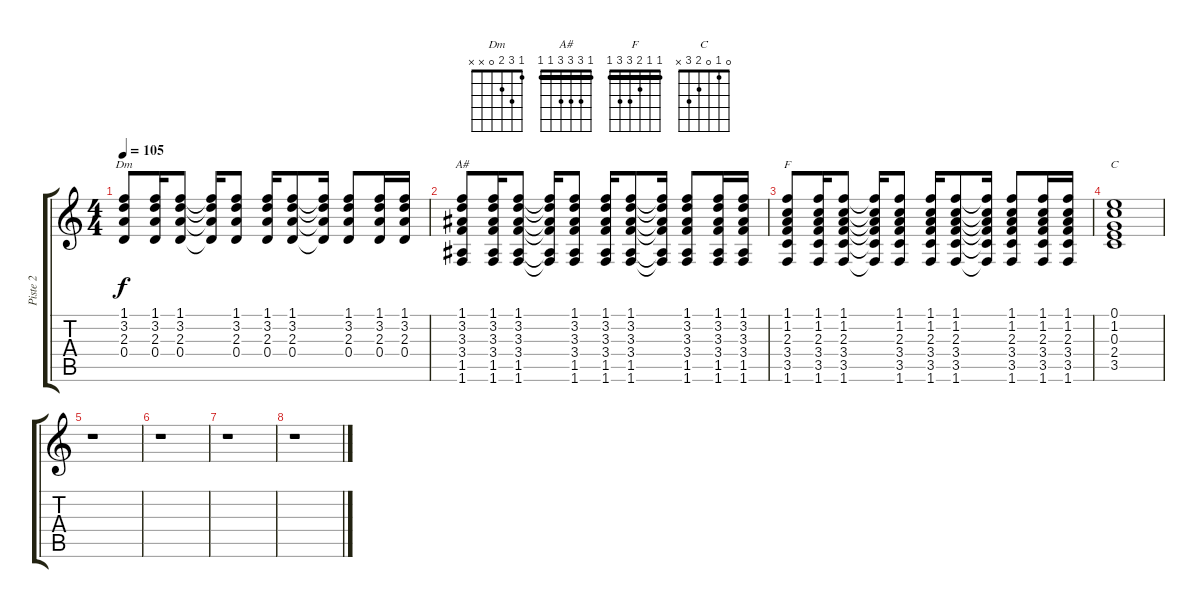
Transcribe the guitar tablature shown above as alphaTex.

\track ("Piste 2" "Piste 2") {instrument overdrivenguitar}
\staff {score tabs}
\tuning (E4 B3 G3 D3 A2 E2) {hide}
\chord ("Dm" 1 3 2 0 x x)
\chord ("A#" 1 3 3 3 1 1) {barre 1}
\chord ("F" 1 1 2 3 3 1) {barre 1}
\chord ("C" 0 1 0 2 3 x)
\ts (4 4)
\tempo 105
\clef g2
\ks c
(1.1 3.2 2.3 0.4).8{ch "Dm" dy f} (1.1 3.2 2.3 0.4).16 (1.1 3.2 2.3 0.4).8 (1.1{t} 3.2{t} 2.3{t} 0.4{t}).16 (1.1 3.2 2.3 0.4).8 (1.1 3.2 2.3 0.4).16 (1.1 3.2 2.3 0.4).8 (1.1{t} 3.2{t} 2.3{t} 0.4{t}).16 (1.1 3.2 2.3 0.4).8 (1.1 3.2 2.3 0.4).16 (1.1 3.2 2.3 0.4).16 |
(1.1 3.2 3.3 3.4 1.5 1.6).8{ch "A#"} (1.1 3.2 3.3 3.4 1.5 1.6).16 (1.1 3.2 3.3 3.4 1.5 1.6).8 (1.1{t} 3.2{t} 3.3{t} 3.4{t} 1.5{t} 1.6{t}).16 (1.1 3.2 3.3 3.4 1.5 1.6).8 (1.1 3.2 3.3 3.4 1.5 1.6).16 (1.1 3.2 3.3 3.4 1.5 1.6).8 (1.1{t} 3.2{t} 3.3{t} 3.4{t} 1.5{t} 1.6{t}).16 (1.1 3.2 3.3 3.4 1.5 1.6).8 (1.1 3.2 3.3 3.4 1.5 1.6).16 (1.1 3.2 3.3 3.4 1.5 1.6).16 |
(1.1 1.2 2.3 3.4 3.5 1.6).8{ch "F"} (1.1 1.2 2.3 3.4 3.5 1.6).16 (1.1 1.2 2.3 3.4 3.5 1.6).8 (1.1{t} 1.2{t} 2.3{t} 3.4{t} 3.5{t} 1.6{t}).16 (1.1 1.2 2.3 3.4 3.5 1.6).8 (1.1 1.2 2.3 3.4 3.5 1.6).16 (1.1 1.2 2.3 3.4 3.5 1.6).8 (1.1{t} 1.2{t} 2.3{t} 3.4{t} 3.5{t} 1.6{t}).16 (1.1 1.2 2.3 3.4 3.5 1.6).8 (1.1 1.2 2.3 3.4 3.5 1.6).16 (1.1 1.2 2.3 3.4 3.5 1.6).16 |
(0.1 1.2 0.3 2.4 3.5).1{ch "C"} |
r.1 |
r.1 |
r.1 |
r.1
